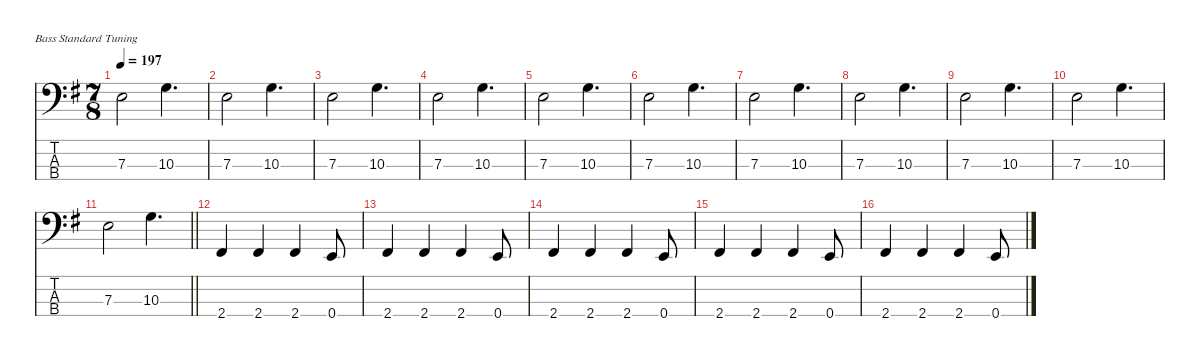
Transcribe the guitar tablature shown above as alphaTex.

\defaultSystemsLayout 4
\hideDynamics
\bracketExtendMode nobrackets
\singleTrackTrackNamePolicy hidden
\multiTrackTrackNamePolicy hidden
\firstSystemTrackNameMode fullname
\firstSystemTrackNameOrientation horizontal
\otherSystemsTrackNameOrientation horizontal
\track ("Bass" "el.bs.") {defaultSystemsLayout 4 instrument electricbassfinger}
\staff {score tabs}
\tuning (G2 D2 A1 E1)
\ts (7 8)
\tempo 197
\clef f4
\ks eminor
7.3{acc forcenatural}.2{dy mf beam Down} 10.3{acc forcenatural}.4{d beam Down} |
7.3{acc forcenatural}.2{beam Down} 10.3{acc forcenatural}.4{d beam Down} |
7.3{acc forcenatural}.2{beam Down} 10.3{acc forcenatural}.4{d beam Down} |
7.3{acc forcenatural}.2{beam Down} 10.3{acc forcenatural}.4{d beam Down} |
7.3{acc forcenatural}.2{beam Down} 10.3{acc forcenatural}.4{d beam Down} |
7.3{acc forcenatural}.2{beam Down} 10.3{acc forcenatural}.4{d beam Down} |
7.3{acc forcenatural}.2{beam Down} 10.3{acc forcenatural}.4{d beam Down} |
7.3{acc forcenatural}.2{beam Down} 10.3{acc forcenatural}.4{d beam Down} |
7.3{acc forcenatural}.2{beam Down} 10.3{acc forcenatural}.4{d beam Down} |
7.3{acc forcenatural}.2{beam Down} 10.3{acc forcenatural}.4{d beam Down} |
\barLineRight lightlight
7.3{acc forcenatural}.2{beam Down} 10.3{acc forcenatural}.4{d beam Down} |
2.4{acc #}.4{dy f instrument electricbassfinger beam Up} 2.4{acc #}.4{beam Up} 2.4{acc #}.4{beam Up} 0.4{acc forcenatural}.8{beam Up} |
2.4{acc #}.4{beam Up} 2.4{acc #}.4{beam Up} 2.4{acc #}.4{beam Up} 0.4{acc forcenatural}.8{beam Up} |
2.4{acc #}.4{beam Up} 2.4{acc #}.4{beam Up} 2.4{acc #}.4{beam Up} 0.4{acc forcenatural}.8{beam Up} |
2.4{acc #}.4{beam Up} 2.4{acc #}.4{beam Up} 2.4{acc #}.4{beam Up} 0.4{acc forcenatural}.8{beam Up} |
2.4{acc #}.4{beam Up} 2.4{acc #}.4{beam Up} 2.4{acc #}.4{beam Up} 0.4{acc forcenatural}.8{beam Up}
